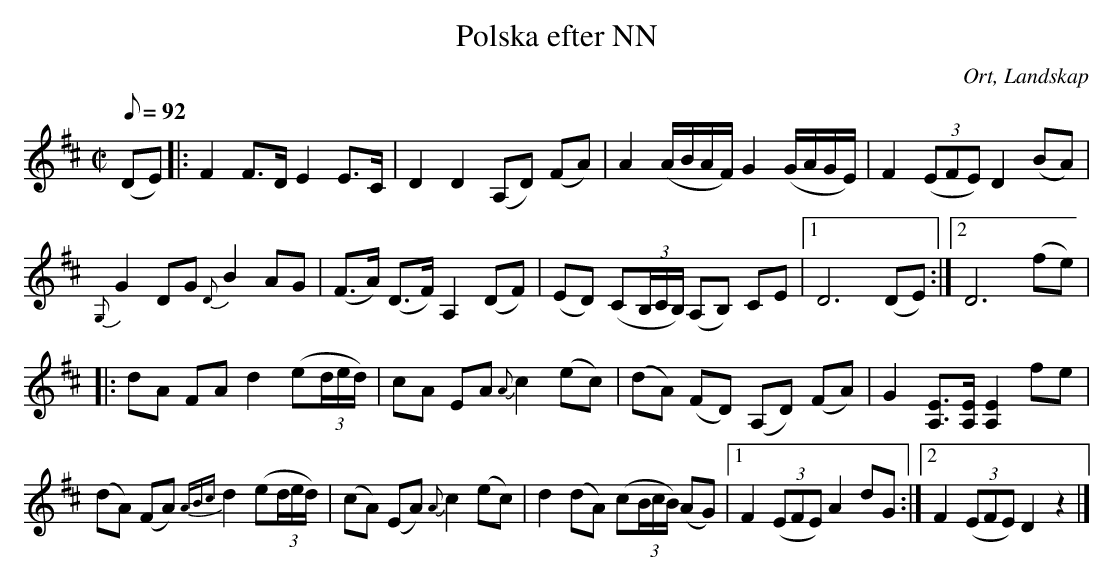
X:1
T:Polska efter NN
O:Ort, Landskap
M:C|
L:1/8
K:D
V:2
Q:92
(DE) |: F2F>D E2E>C | D2D2 (A,D) (FA) | A2(A/B/A/F/) G2(G/A/G/E/) | F2 (3(EFE) D2(BA) |
{G,}G2DG {D}B2AG | (F>A) (D>F) A,2(DF) | (ED) (C(3B,/C/B,/) (A,B,) CE |1 D6(DE) :|2 D6(fe) |
|: dA FA d2 (e(3d/e/d/) | cA EA {A}c2(ec) | (dA) (FD) (A,D) (FA) | G2[A,E]>[A,E] [A,E]2fe |
(dA) (FA) {ABc}d2(e(3d/e/d/) | (cA) (EA) {A}c2(ec) | d2(dA) (c(3B/c/B/) (AG) |1 F2((3EFE) A2dG :|2 F2((3EFE) D2z2 |]
